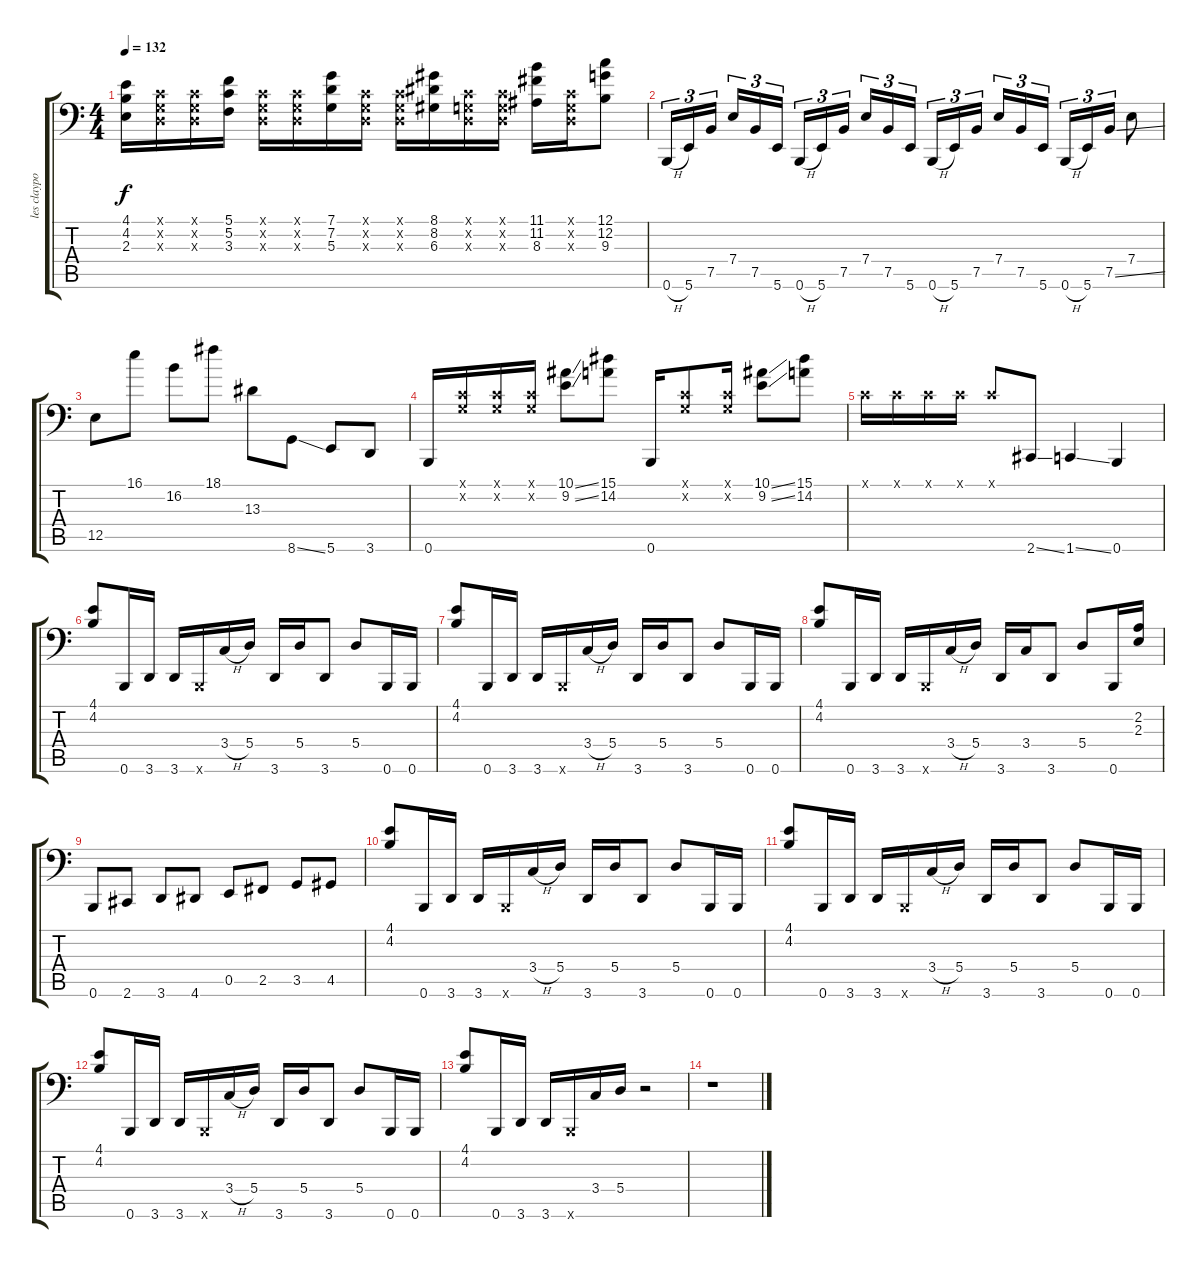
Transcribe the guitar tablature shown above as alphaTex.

\track ("les claypool" "les claypo") {instrument slapbass1}
\staff {score tabs}
\tuning (C3 G2 D2 A1 E1 B0) {hide}
\ts (4 4)
\tempo 132
\clef f4
\ks c
(4.1 4.2 2.3).16{dy f} (0.1{x} 0.2{x} 0.3{x}).16 (0.1{x} 0.2{x} 0.3{x}).16 (5.1 5.2 3.3).16 (0.1{x} 0.2{x} 0.3{x}).16 (0.1{x} 0.2{x} 0.3{x}).16 (7.1 7.2 5.3).16 (0.1{x} 0.2{x} 0.3{x}).16 (0.1{x} 0.2{x} 0.3{x}).16 (8.1 8.2 6.3).16 (0.1{x} 0.2{x} 0.3{x}).16 (0.1{x} 0.2{x} 0.3{x}).16 (11.1 11.2 8.3).16 (0.1{x} 0.2{x} 0.3{x}).16 (12.1 12.2 9.3).8 |
0.6{h}.16{tu (3 2)} 5.6.16{tu (3 2)} 7.5.16{tu (3 2)} 7.4.16{tu (3 2)} 7.5.16{tu (3 2)} 5.6.16{tu (3 2)} 0.6{h}.16{tu (3 2)} 5.6.16{tu (3 2)} 7.5.16{tu (3 2)} 7.4.16{tu (3 2)} 7.5.16{tu (3 2)} 5.6.16{tu (3 2)} 0.6{h}.16{tu (3 2)} 5.6.16{tu (3 2)} 7.5.16{tu (3 2)} 7.4.16{tu (3 2)} 7.5.16{tu (3 2)} 5.6.16{tu (3 2)} 0.6{h}.16{tu (3 2)} 5.6.16{tu (3 2)} 7.5{ss}.16{tu (3 2)} 7.4.8 |
12.5.8 16.1.8 16.2.8 18.1.8 13.3.8 8.6{ss}.8 5.6.8 3.6.8 |
0.6.16 (0.1{x} 0.2{x}).16 (0.1{x} 0.2{x}).16 (0.1{x} 0.2{x}).16 (10.1{ss} 9.2{ss}).8 (15.1 14.2).8 0.6.16 (0.1{x} 0.2{x}).8 (0.1{x} 0.2{x}).16 (10.1{ss} 9.2{ss}).8 (15.1 14.2).8 |
0.1{x}.16 0.1{x}.16 0.1{x}.16 0.1{x}.16 0.1{x}.8 2.6{ss}.8 1.6{ss}.4 0.6.4 |
(4.1 4.2).8 0.6.16 3.6.16 3.6.16 0.6{x}.16 3.4{h}.16 5.4.16 3.6.16 5.4.16 3.6.8 5.4.8 0.6.16 0.6.16 |
(4.1 4.2).8 0.6.16 3.6.16 3.6.16 0.6{x}.16 3.4{h}.16 5.4.16 3.6.16 5.4.16 3.6.8 5.4.8 0.6.16 0.6.16 |
(4.1 4.2).8 0.6.16 3.6.16 3.6.16 0.6{x}.16 3.4{h}.16 5.4.16 3.6.16 3.4.16 3.6.8 5.4.8 0.6.16 (2.2 2.3).16 |
0.6.8 2.6.8 3.6.8 4.6.8 0.5.8 2.5.8 3.5.8 4.5.8 |
(4.1 4.2).8 0.6.16 3.6.16 3.6.16 0.6{x}.16 3.4{h}.16 5.4.16 3.6.16 5.4.16 3.6.8 5.4.8 0.6.16 0.6.16 |
(4.1 4.2).8 0.6.16 3.6.16 3.6.16 0.6{x}.16 3.4{h}.16 5.4.16 3.6.16 5.4.16 3.6.8 5.4.8 0.6.16 0.6.16 |
(4.1 4.2).8 0.6.16 3.6.16 3.6.16 0.6{x}.16 3.4{h}.16 5.4.16 3.6.16 5.4.16 3.6.8 5.4.8 0.6.16 0.6.16 |
(4.1 4.2).8 0.6.16 3.6.16 3.6.16 0.6{x}.16 3.4.16 5.4.16 r.2 |
r.1
